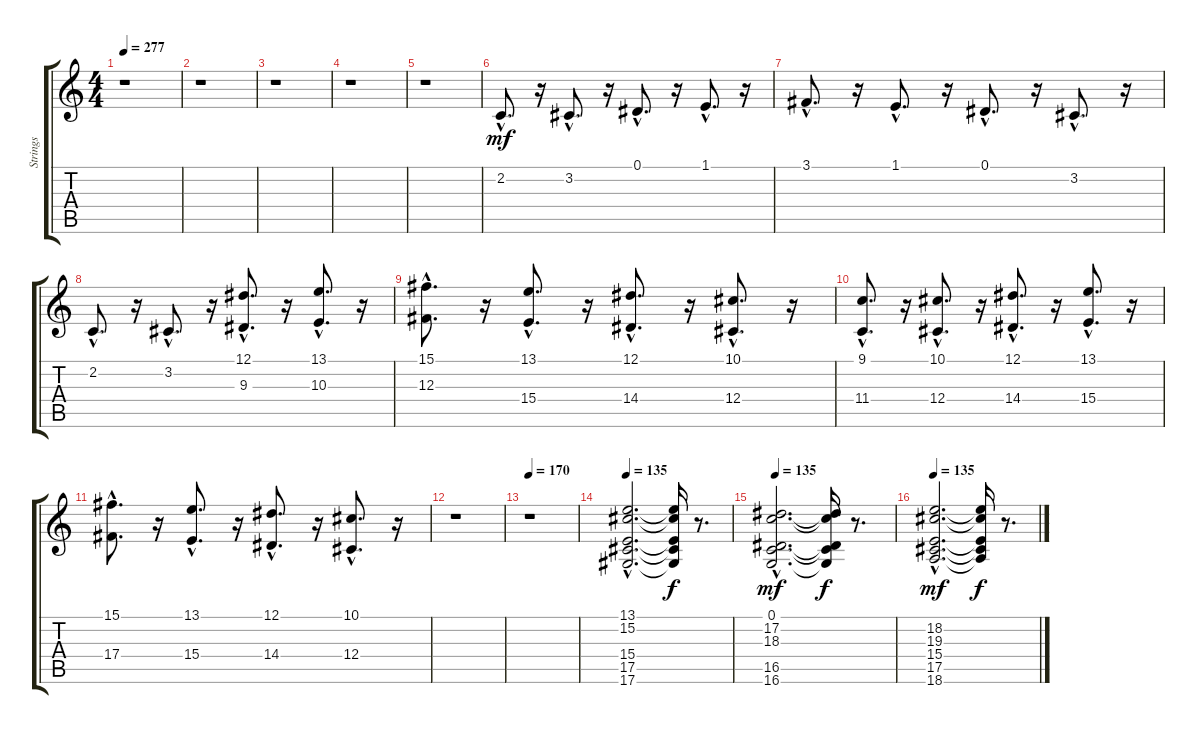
\track ("Strings" "Strings") {instrument tremolostrings}
\staff {score tabs}
\tuning (Eb4 Bb3 Gb3 Db3 Ab2 Eb2) {hide}
\ts (4 4)
\tempo 277
\clef g2
\ks c
r.1{dy f} |
r.1 |
r.1 |
r.1 |
r.1 |
2.2{hac}.8{d dy mf} r.16 3.2{hac}.8{d} r.16 0.1{hac}.8{d} r.16 1.1{hac}.8{d} r.16 |
3.1{hac}.8{d} r.16 1.1{hac}.8{d} r.16 0.1{hac}.8{d} r.16 3.2{hac}.8{d} r.16 |
2.2{hac}.8{d} r.16 3.2{hac}.8{d} r.16 (12.1{hac} 9.3{hac}).8{d} r.16 (13.1{hac} 10.3{hac}).8{d} r.16 |
(15.1{hac} 12.3{hac}).8{d} r.16 (13.1{hac} 15.4{hac}).8{d} r.16 (12.1{hac} 14.4{hac}).8{d} r.16 (10.1{hac} 12.4{hac}).8{d} r.16 |
(9.1{hac} 11.4{hac}).8{d} r.16 (10.1{hac} 12.4{hac}).8{d} r.16 (12.1{hac} 14.4{hac}).8{d} r.16 (13.1{hac} 15.4{hac}).8{d} r.16 |
(15.1{hac} 17.4{hac}).8{d} r.16 (13.1{hac} 15.4{hac}).8{d} r.16 (12.1{hac} 14.4{hac}).8{d} r.16 (10.1{hac} 12.4{hac}).8{d} r.16 |
r.1 |
\tempo 170
r.1 |
\tempo 135
(13.1{hac} 15.2{hac} 15.4{hac} 17.5{hac} 17.6{hac}).2{d} (13.1{t} 15.2{t} 15.4{t} 17.5{t} 17.6{t}).16{dy f} r.8{d} |
\tempo 135
(0.1{hac} 17.2{hac} 18.3{hac} 16.5{hac} 16.6{hac}).2{d dy mf} (0.1{t} 17.2{t} 18.3{t} 16.5{t} 16.6{t}).16{dy f} r.8{d} |
\tempo 135
(18.2{hac} 19.3{hac} 15.4{hac} 17.5{hac} 18.6{hac}).2{d dy mf} (18.2{t} 19.3{t} 15.4{t} 17.5{t} 18.6{t}).16{dy f} r.8{d}
